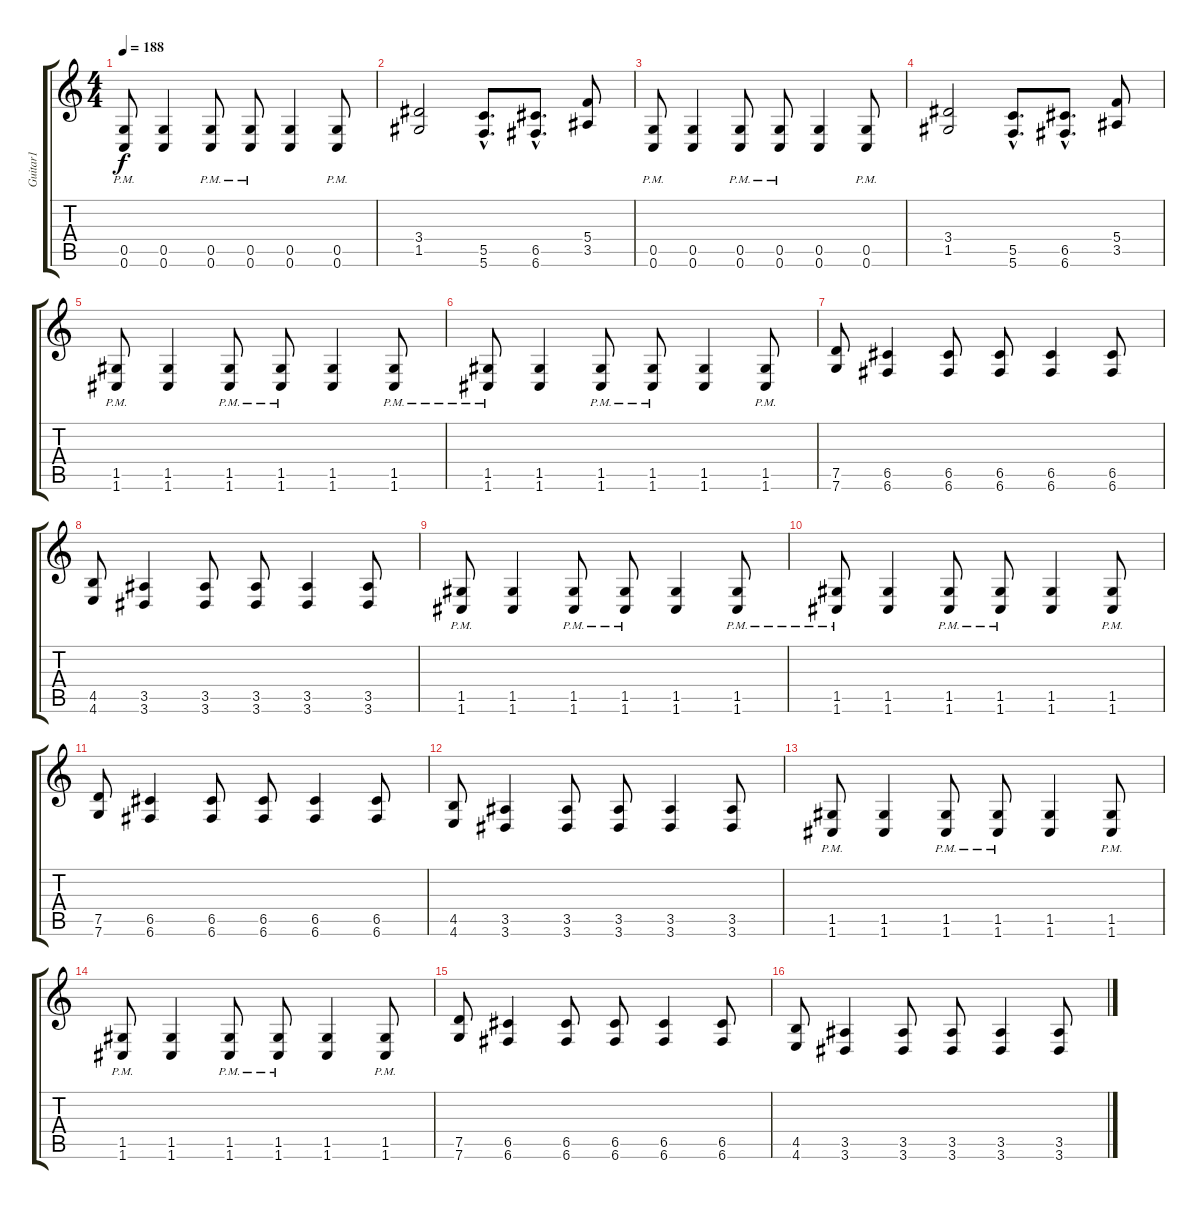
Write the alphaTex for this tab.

\track ("Guitar1" "Guitar1") {instrument distortionguitar}
\staff {score tabs}
\tuning (D4 A3 F3 C3 G2 C2) {hide}
\ts (4 4)
\tempo 188
\clef g2
\ks c
(0.5{pm} 0.6{pm}).8{dy f} (0.5 0.6).4 (0.5{pm} 0.6{pm}).8 (0.5{pm} 0.6{pm}).8 (0.5 0.6).4 (0.5{pm} 0.6{pm}).8 |
(3.4 1.5).2 (5.5{hac} 5.6{hac}).8{d} (6.5{hac} 6.6{hac}).8{d} (5.4 3.5).8 |
(0.5{pm} 0.6{pm}).8 (0.5 0.6).4 (0.5{pm} 0.6{pm}).8 (0.5{pm} 0.6{pm}).8 (0.5 0.6).4 (0.5{pm} 0.6{pm}).8 |
(3.4 1.5).2 (5.5{hac} 5.6{hac}).8{d} (6.5{hac} 6.6{hac}).8{d} (5.4 3.5).8 |
(1.5{pm} 1.6{pm}).8 (1.5 1.6).4 (1.5{pm} 1.6{pm}).8 (1.5{pm} 1.6{pm}).8 (1.5 1.6).4 (1.5{pm} 1.6{pm}).8 |
(1.5{pm} 1.6{pm}).8 (1.5 1.6).4 (1.5{pm} 1.6{pm}).8 (1.5{pm} 1.6{pm}).8 (1.5 1.6).4 (1.5{pm} 1.6{pm}).8 |
(7.5 7.6).8 (6.5 6.6).4 (6.5 6.6).8 (6.5 6.6).8 (6.5 6.6).4 (6.5 6.6).8 |
(4.5 4.6).8 (3.5 3.6).4 (3.5 3.6).8 (3.5 3.6).8 (3.5 3.6).4 (3.5 3.6).8 |
(1.5{pm} 1.6{pm}).8 (1.5 1.6).4 (1.5{pm} 1.6{pm}).8 (1.5{pm} 1.6{pm}).8 (1.5 1.6).4 (1.5{pm} 1.6{pm}).8 |
(1.5{pm} 1.6{pm}).8 (1.5 1.6).4 (1.5{pm} 1.6{pm}).8 (1.5{pm} 1.6{pm}).8 (1.5 1.6).4 (1.5{pm} 1.6{pm}).8 |
(7.5 7.6).8 (6.5 6.6).4 (6.5 6.6).8 (6.5 6.6).8 (6.5 6.6).4 (6.5 6.6).8 |
(4.5 4.6).8 (3.5 3.6).4 (3.5 3.6).8 (3.5 3.6).8 (3.5 3.6).4 (3.5 3.6).8 |
(1.5{pm} 1.6{pm}).8 (1.5 1.6).4 (1.5{pm} 1.6{pm}).8 (1.5{pm} 1.6{pm}).8 (1.5 1.6).4 (1.5{pm} 1.6{pm}).8 |
(1.5{pm} 1.6{pm}).8 (1.5 1.6).4 (1.5{pm} 1.6{pm}).8 (1.5{pm} 1.6{pm}).8 (1.5 1.6).4 (1.5{pm} 1.6{pm}).8 |
(7.5 7.6).8 (6.5 6.6).4 (6.5 6.6).8 (6.5 6.6).8 (6.5 6.6).4 (6.5 6.6).8 |
(4.5 4.6).8 (3.5 3.6).4 (3.5 3.6).8 (3.5 3.6).8 (3.5 3.6).4 (3.5 3.6).8
